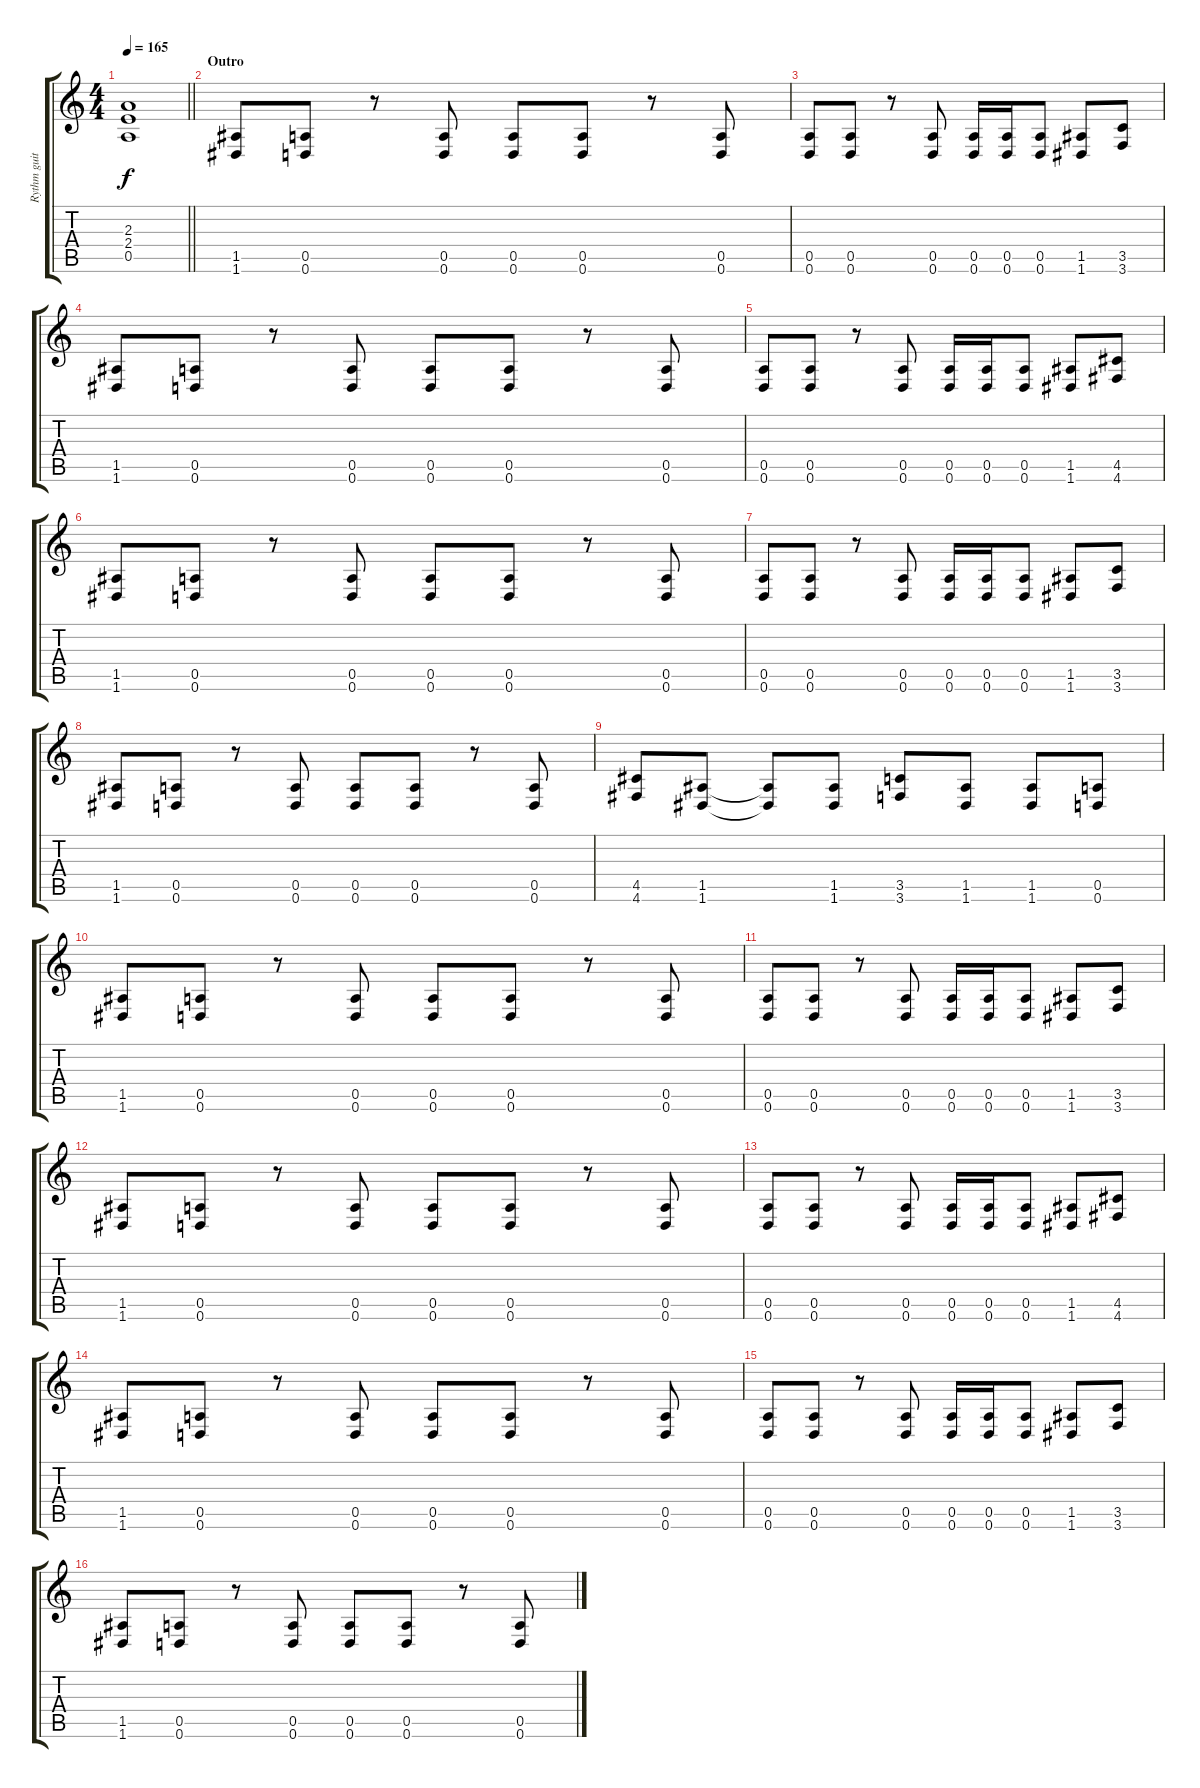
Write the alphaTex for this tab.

\track ("Rythm guitar" "Rythm guit") {instrument distortionguitar}
\staff {score tabs}
\tuning (E4 B3 G3 D3 A2 D2) {hide}
\ts (4 4)
\tempo 165
\clef g2
\barLineRight lightlight
\ks c
(2.3 2.4 0.5).1{dy f} |
\section ("" "Outro")
(1.5 1.6).8 (0.5 0.6).8 r.8 (0.5 0.6).8 (0.5 0.6).8 (0.5 0.6).8 r.8 (0.5 0.6).8 |
(0.5 0.6).8 (0.5 0.6).8 r.8 (0.5 0.6).8 (0.5 0.6).16 (0.5 0.6).16 (0.5 0.6).8 (1.5 1.6).8 (3.5 3.6).8 |
(1.5 1.6).8 (0.5 0.6).8 r.8 (0.5 0.6).8 (0.5 0.6).8 (0.5 0.6).8 r.8 (0.5 0.6).8 |
(0.5 0.6).8 (0.5 0.6).8 r.8 (0.5 0.6).8 (0.5 0.6).16 (0.5 0.6).16 (0.5 0.6).8 (1.5 1.6).8 (4.5 4.6).8 |
(1.5 1.6).8 (0.5 0.6).8 r.8 (0.5 0.6).8 (0.5 0.6).8 (0.5 0.6).8 r.8 (0.5 0.6).8 |
(0.5 0.6).8 (0.5 0.6).8 r.8 (0.5 0.6).8 (0.5 0.6).16 (0.5 0.6).16 (0.5 0.6).8 (1.5 1.6).8 (3.5 3.6).8 |
(1.5 1.6).8 (0.5 0.6).8 r.8 (0.5 0.6).8 (0.5 0.6).8 (0.5 0.6).8 r.8 (0.5 0.6).8 |
(4.5 4.6).8 (1.5 1.6).8 (1.5{t} 1.6{t}).8 (1.5 1.6).8 (3.5 3.6).8 (1.5 1.6).8 (1.5 1.6).8 (0.5 0.6).8 |
(1.5 1.6).8 (0.5 0.6).8 r.8 (0.5 0.6).8 (0.5 0.6).8 (0.5 0.6).8 r.8 (0.5 0.6).8 |
(0.5 0.6).8 (0.5 0.6).8 r.8 (0.5 0.6).8 (0.5 0.6).16 (0.5 0.6).16 (0.5 0.6).8 (1.5 1.6).8 (3.5 3.6).8 |
(1.5 1.6).8 (0.5 0.6).8 r.8 (0.5 0.6).8 (0.5 0.6).8 (0.5 0.6).8 r.8 (0.5 0.6).8 |
(0.5 0.6).8 (0.5 0.6).8 r.8 (0.5 0.6).8 (0.5 0.6).16 (0.5 0.6).16 (0.5 0.6).8 (1.5 1.6).8 (4.5 4.6).8 |
(1.5 1.6).8 (0.5 0.6).8 r.8 (0.5 0.6).8 (0.5 0.6).8 (0.5 0.6).8 r.8 (0.5 0.6).8 |
(0.5 0.6).8 (0.5 0.6).8 r.8 (0.5 0.6).8 (0.5 0.6).16 (0.5 0.6).16 (0.5 0.6).8 (1.5 1.6).8 (3.5 3.6).8 |
(1.5 1.6).8 (0.5 0.6).8 r.8 (0.5 0.6).8 (0.5 0.6).8 (0.5 0.6).8 r.8 (0.5 0.6).8
